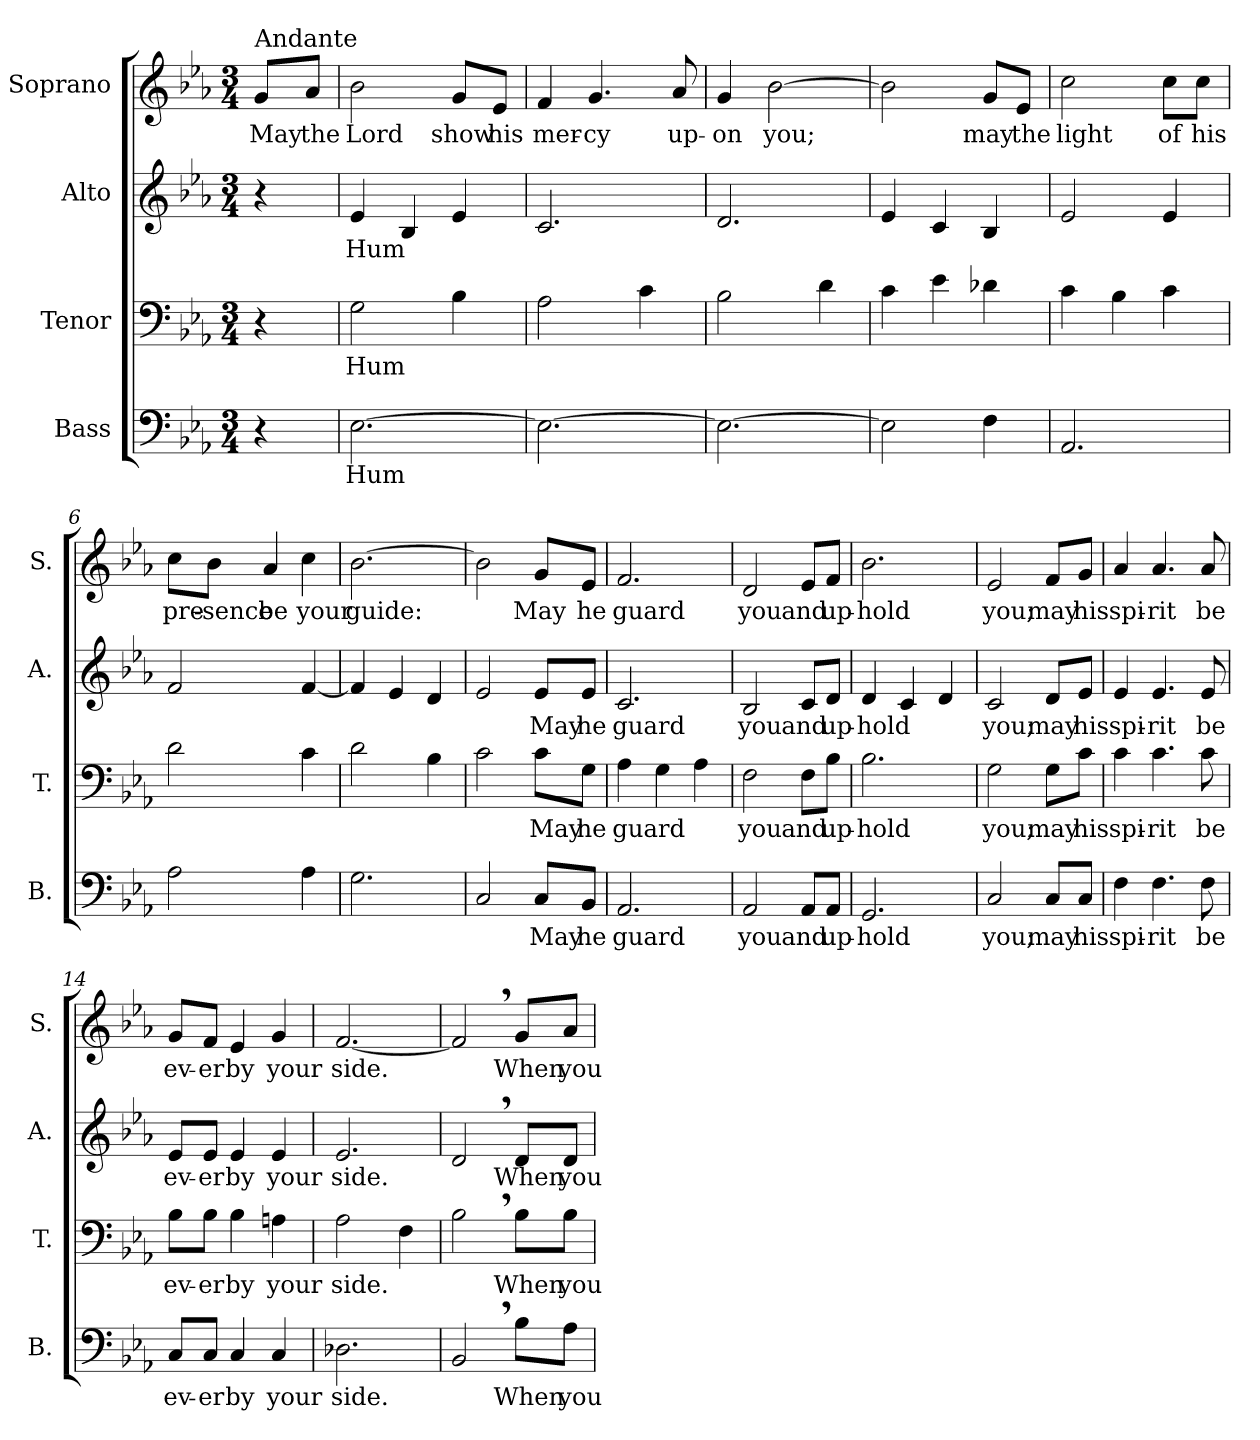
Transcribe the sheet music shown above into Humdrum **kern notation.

**kern	**text	**kern	**text	**kern	**text	**kern	**text
*part4	*part4	*part3	*part3	*part2	*part2	*part1	*part1
*staff4	*staff4	*staff3	*staff3	*staff2	*staff2	*staff1	*staff1
*I"Bass	*	*I"Tenor	*	*I"Alto	*	*I"Soprano	*
*I'B.	*	*I'T.	*	*I'A.	*	*I'S.	*
*clefF4	*	*clefF4	*	*clefG2	*	*clefG2	*
*k[b-e-a-]	*	*k[b-e-a-]	*	*k[b-e-a-]	*	*k[b-e-a-]	*
*E-:	*	*E-:	*	*E-:	*	*E-:	*
*M3/4	*	*M3/4	*	*M3/4	*	*M3/4	*
=	=	=	=	=	=	=	=
!	!	!	!	!	!	!LO:TX:a:t=Andante	!
4r	.	4r	.	4r	.	8g/L	May
.	.	.	.	.	.	8a-/J	the
=1	=1	=1	=1	=1	=1	=1	=1
[2.E-\	Hum	2G\	Hum	4e-/	Hum	2b-\	Lord
.	.	.	.	4B-/	.	.	.
.	.	4B-\	.	4e-/	.	8g/L	show
.	.	.	.	.	.	8e-/J	his
=2	=2	=2	=2	=2	=2	=2	=2
2.E-\_	.	2A-\	.	2.c/	.	4f/	mer-
.	.	.	.	.	.	4.g/	-cy
.	.	4c\	.	.	.	.	.
.	.	.	.	.	.	8a-/	up-
=3	=3	=3	=3	=3	=3	=3	=3
2.E-\_	.	2B-\	.	2.d/	.	4g/	-on
.	.	.	.	.	.	[2b-\	you;
.	.	4d\	.	.	.	.	.
=4	=4	=4	=4	=4	=4	=4	=4
2E-\]	.	4c\	.	4e-/	.	2b-\]	.
.	.	4e-\	.	4c/	.	.	.
4F\	.	4d-X\	.	4B-/	.	8g/L	may
.	.	.	.	.	.	8e-/J	the
!!LO:LB:g=z
=5	=5	=5	=5	=5	=5	=5	=5
2.AA-/	.	4c\	.	2e-/	.	2cc\	light
.	.	4B-\	.	.	.	.	.
.	.	4c\	.	4e-/	.	8cc\L	of
.	.	.	.	.	.	8cc\J	his
=6	=6	=6	=6	=6	=6	=6	=6
2A-\	.	2d\	.	2f/	.	8cc\L	pre-
.	.	.	.	.	.	8b-\J	-sence
.	.	.	.	.	.	4a-/	be
4A-\	.	4c\	.	[4f/	.	4cc\	your
=7	=7	=7	=7	=7	=7	=7	=7
2.G\	.	2d\	.	4f/]	.	[2.b-\	guide:
.	.	.	.	4e-/	.	.	.
.	.	4B-\	.	4d/	.	.	.
=8	=8	=8	=8	=8	=8	=8	=8
2C/	.	2c\	.	2e-/	.	2b-\]	.
8C/L	May	8c\L	May	8e-/L	May	8g/L	May
8BB-/J	he	8G\J	he	8e-/J	he	8e-/J	he
=9	=9	=9	=9	=9	=9	=9	=9
2.AA-/	guard	4A-\	guard	2.c/	guard	2.f/	guard
.	.	4G\	.	.	.	.	.
.	.	4A-\	.	.	.	.	.
!!LO:PB:g=z
=10	=10	=10	=10	=10	=10	=10	=10
2AA-/	you	2F\	you	2B-/	you	2d/	you
8AA-/L	and	8F\L	and	8c/L	and	8e-/L	and
8AA-/J	up-	8B-\J	up-	8d/J	up-	8f/J	up-
=11	=11	=11	=11	=11	=11	=11	=11
2.GG/	-hold	2.B-\	-hold	4d/	-hold	2.b-\	-hold
.	.	.	.	4c/	.	.	.
.	.	.	.	4d/	.	.	.
=12	=12	=12	=12	=12	=12	=12	=12
2C/	you;	2G\	you;	2c/	you;	2e-/	you;
8C/L	may	8G\L	may	8d/L	may	8f/L	may
8C/J	his	8c\J	his	8e-/J	his	8g/J	his
=13	=13	=13	=13	=13	=13	=13	=13
4F\	spi-	4c\	spi-	4e-/	spi-	4a-/	spi-
4.F\	-rit	4.c\	-rit	4.e-/	-rit	4.a-/	-rit
8F\	be	8c\	be	8e-/	be	8a-/	be
=14	=14	=14	=14	=14	=14	=14	=14
8C/L	ev-	8B-\L	ev-	8e-/L	ev-	8g/L	ev-
8C/J	-er	8B-\J	-er	8e-/J	-er	8f/J	-er
4C/	by	4B-\	by	4e-/	by	4e-/	by
4C/	your	4An\	your	4e-/	your	4g/	your
!!LO:LB:g=z
=15	=15	=15	=15	=15	=15	=15	=15
2.D-X\	side.	2A-\	side.	2.e-/	side.	[2.f/	side.
.	.	4F\	.	.	.	.	.
=16	=16	=16	=16	=16	=16	=16	=16
2BB-,/	.	2B-,\	.	2d,/	.	2f,/]	.
8B-\L	When	8B-\L	When	8d/L	When	8g/L	When
8A-\J	you	8B-\J	you	8d/J	you	8a-/J	you
=	=	=	=	=	=	=	=
*-	*-	*-	*-	*-	*-	*-	*-
